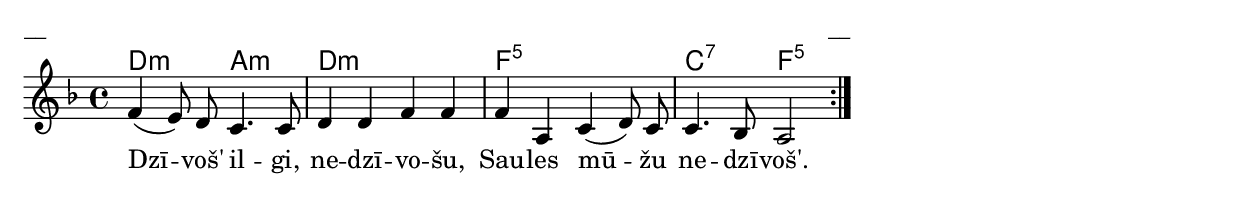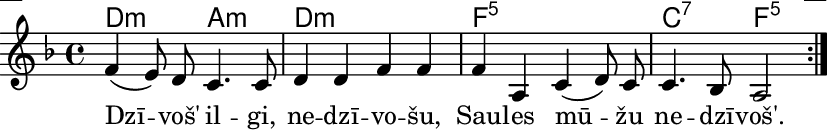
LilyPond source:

\version "2.13.18"
#(ly:set-option 'crop #t)
 
%\header {
% title = "Dzīvoš' ilgi, nedzīvošu"
%}
% Austras dziesmu burtnīca, 11.lpp.
\paper {
line-width = 14\cm
left-margin = 0.4\cm
between-system-padding = 0.3\cm
between-system-space = 0.3\cm
}
\layout {
indent = #0
ragged-last = ##f
}

voiceA = \relative c' {
\clef "treble"
\key f \major
\time 4/4
\repeat volta 2 {
f4( e8) d c4. c8 | d4 d f f | f4 a, c( d8) c | c4. bes8 a2
}
}


lyricA = \lyricmode {
Dzī -- voš' il -- gi, ne -- dzī -- vo -- šu, Sau -- les mū -- žu ne -- dzī -- voš'.
}


chordsA = \chordmode {
d2:m a2:m | d1:m | f1:5 | c2:7 f2:5
}

fullScore = <<
\new ChordNames { \chordsA }
\new Staff {
<<
\new Voice = "voiceA" { \oneVoice \autoBeamOff \voiceA }
\new Lyrics \lyricsto "voiceA" \lyricA
>>
}
>>

\score {
\fullScore
\header { piece = "__" opus = "__" }
}
\markup { \with-color #(x11-color 'white) \sans \smaller "__" }
\score {
\unfoldRepeats
\fullScore
\midi {
\context { \Staff \remove "Staff_performer" }
\context { \Voice \consists "Staff_performer" }
}
}


